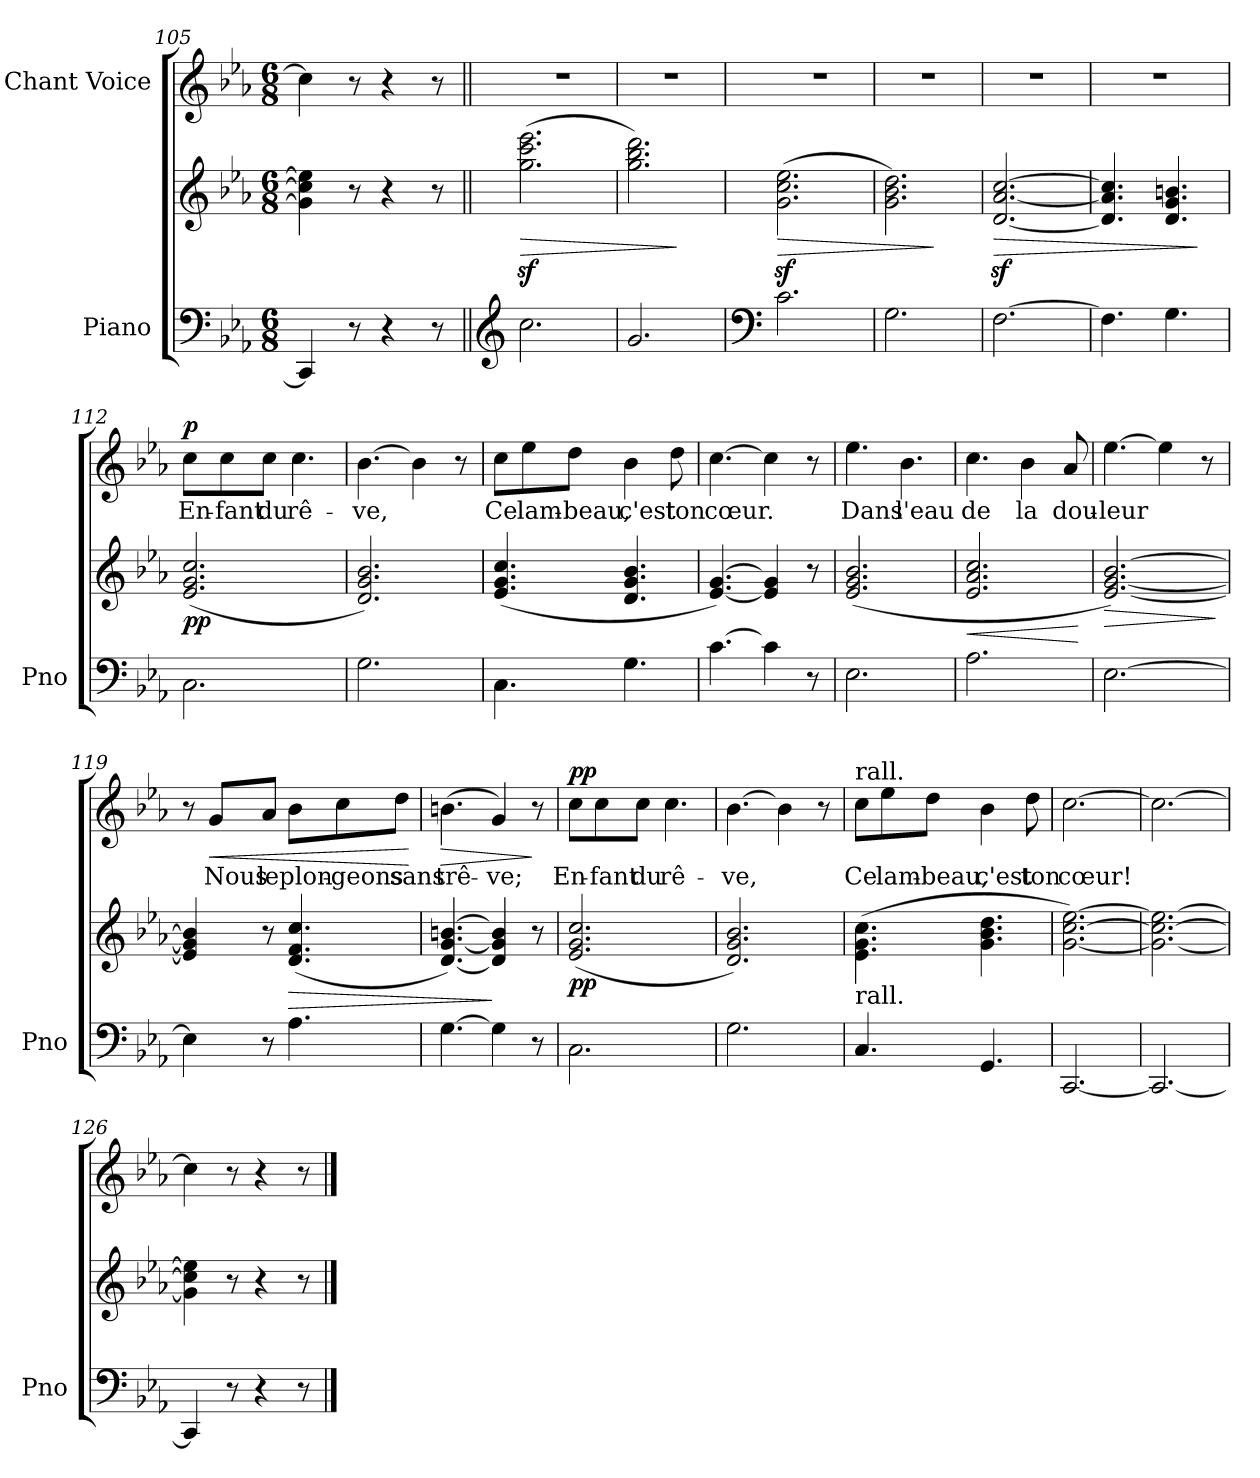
**kern	**kern	**dynam	**kern	**text	**dynam
*part2	*part2	*part2	*part1	*part1	*part1
*staff3	*staff2	*staff2/3	*staff1	*staff1	*staff1
*I"Piano	*	*	*I"Chant Voice	*	*
*I'Pno	*	*	*	*	*
*clefF4	*clefG2	*	*clefG2	*	*
*k[b-e-a-]	*k[b-e-a-]	*	*k[b-e-a-]	*	*
*M6/8	*M6/8	*	*M6/8	*	*
=105	=105	=105	=105	=105	=105
4CC/]	4g\] 4cc\] 4ee-\]	.	4cc\]	.	.
8r	8r	.	8r	.	.
4r	4r	.	4r	.	.
8r	8r	.	8r	.	.
=106||	=106||	=106||	=106||	=106||	=106||
*clefG2	*	*	*	*	*
!	!	!LO:HP:b	!	!	!
2.cc\	(2.gg\z< 2.ccc\z< 2.eee-\z<	>	2.r	.	.
=107	=107	=107	=107	=107	=107
2.g/	2.gg\ 2.bb-\ 2.ddd\)	.	2.r	.	.
.	.	]	.	.	.
=108	=108	=108	=108	=108	=108
*clefF4	*	*	*	*	*
!	!	!LO:HP:b	!	!	!
2.c\	(2.g\z< 2.cc\z< 2.ee-\z<	>	2.r	.	.
=109	=109	=109	=109	=109	=109
2.G\	2.g\ 2.b-\ 2.dd\)	.	2.r	.	.
.	.	]	.	.	.
=110	=110	=110	=110	=110	=110
!	!	!LO:HP:b	!	!	!
[2.F\	[2.d/z< [>2.a-/z< [2.cc/z<	>	2.r	.	.
=111	=111	=111	=111	=111	=111
4.F\]	4.d/] 4.a-/] 4.cc/]	.	2.r	.	.
4.G\	4.d/ 4.g/ 4.bn/	.	.	.	.
.	.	]	.	.	.
!!LO:LB:g=z
=112	=112	=112	=112	=112	=112
!	!	!LO:DY:b	!	!LO:LY:b	!LO:DY:a
2.C\	(<2.e-/ 2.g/ 2.cc/	pp	8cc\L	En-	p
!	!	!	!	!LO:LY:b	!
.	.	.	8cc\	-fant	.
!	!	!	!	!LO:LY:b	!
.	.	.	8cc\J	du	.
!	!	!	!	!LO:LY:b	!
.	.	.	4.cc\	rê-	.
=113	=113	=113	=113	=113	=113
!	!	!	!	!LO:LY:b	!
2.G\	2.d/ 2.g/ 2.b-/)	.	[4.b-\	-ve,	.
.	.	.	4b-\]	.	.
.	.	.	8r	.	.
=114	=114	=114	=114	=114	=114
!	!	!	!	!LO:LY:b	!
4.C\	(<4.e-/ 4.g/ 4.cc/	.	8cc\L	Ce	.
!	!	!	!	!LO:LY:b	!
.	.	.	8ee-\	lam-	.
!	!	!	!	!LO:LY:b	!
.	.	.	8dd\J	-beau,	.
!	!	!	!	!LO:LY:b	!
4.G\	4.d/ 4.g/ 4.b-/	.	4b-\	c'est	.
!	!	!	!	!LO:LY:b	!
.	.	.	8dd\	ton	.
=115	=115	=115	=115	=115	=115
!	!	!	!	!LO:LY:b	!
[4.c\	[4.e-/ [4.g/)	.	[4.cc\	cœur.	.
4c\]	4e-/] 4g/]	.	4cc\]	.	.
8r	8r	.	8r	.	.
=116	=116	=116	=116	=116	=116
!	!	!	!	!LO:LY:b	!
2.E-\	(<2.e-/ 2.g/ 2.b-/	.	4.ee-\	Dans	.
!	!	!	!	!LO:LY:b	!
.	.	.	4.b-\	l'eau	.
!!LO:LB:g=z
=117	=117	=117	=117	=117	=117
!	!	!LO:HP:b	!	!LO:LY:b	!
2.A-\	2.e-/ 2.a-/ 2.cc/	<	4.cc\	de	.
!	!	!	!	!LO:LY:b	!
.	.	.	4b-\	la	.
!	!	!	!	!LO:LY:b	!
.	.	.	8a-/	dou-	.
.	.	[	.	.	.
=118	=118	=118	=118	=118	=118
!	!	!LO:HP:b	!	!LO:LY:b	!
[2.E-\	[2.e-/ [>2.g/ [2.b-/)	>	[4.ee-\	-leur	.
.	.	.	4ee-\]	.	.
.	.	.	8r	.	.
.	.	]	.	.	.
=119	=119	=119	=119	=119	=119
4E-\]	4e-/] 4g/] 4b-/]	.	8r	.	.
!	!	!	!	!LO:LY:b	!LO:HP:b
.	.	.	8g/L	Nous	<
!	!	!	!	!LO:LY:b	!
8r	8r	.	8a-/J	le	.
!	!	!LO:HP:b	!	!LO:LY:b	!
4.A-\	(>4.d/ 4.f/ 4.cc/	>	8b-\L	plon-	.
!	!	!	!	!LO:LY:b	!
.	.	.	8cc\	-geons	.
!	!	!	!	!LO:LY:b	!
.	.	.	8dd\J	sans	.
.	.	.	.	.	[
=120	=120	=120	=120	=120	=120
!	!	!	!	!LO:LY:b	!LO:HP:b
[4.G\	[4.d/ [4.g/ [4.bn/)	.	(4.bn\	trê-	>
!	!	!	!	!LO:LY:b	!
4G\]	4d/] 4g/] 4b/]	]	4g/)	-ve;	.
8r	8r	.	8r	.	]
=121	=121	=121	=121	=121	=121
!	!	!LO:DY:b	!	!LO:LY:b	!LO:DY:a
2.C\	(2.e-/ 2.g/ 2.cc/	pp	8cc\L	En-	pp
!	!	!	!	!LO:LY:b	!
.	.	.	8cc\	-fant	.
!	!	!	!	!LO:LY:b	!
.	.	.	8cc\J	du	.
!	!	!	!	!LO:LY:b	!
.	.	.	4.cc\	rê-	.
!!LO:LB:g=z
=122	=122	=122	=122	=122	=122
!	!	!	!	!LO:LY:b	!
2.G\	2.d/ 2.g/ 2.b-/)	.	[4.b-\	-ve,	.
.	.	.	4b-\]	.	.
.	.	.	8r	.	.
=123	=123	=123	=123	=123	=123
!	!	!	!LO:TX:a:t=rall.	!	!
!	!LO:TX:b:t=rall.	!	!	!	!
!	!	!	!	!LO:LY:b	!
4.C/	(4.e-\ 4.g\ 4.cc\	.	8cc\L	Ce	.
!	!	!	!	!LO:LY:b	!
.	.	.	8ee-\	lam-	.
!	!	!	!	!LO:LY:b	!
.	.	.	8dd\J	-beau,	.
!	!	!	!	!LO:LY:b	!
4.GG/	4.g\ 4.b-\ 4.dd\	.	4b-\	c'est	.
!	!	!	!	!LO:LY:b	!
.	.	.	8dd\	ton	.
=124	=124	=124	=124	=124	=124
!	!	!	!	!LO:LY:b	!
[2.CC/	[2.g\ [2.cc\ [2.ee-\)	.	[2.cc\	cœur!	.
=125	=125	=125	=125	=125	=125
2.CC/_	2.g\_ 2.cc\_ 2.ee-\_	.	2.cc\_	.	.
=126	=126	=126	=126	=126	=126
4CC/]	4g\] 4cc\] 4ee-\]	.	4cc\]	.	.
8r	8r	.	8r	.	.
4r	4r	.	4r	.	.
8r	8r	.	8r	.	.
==	==	==	==	==	==
*-	*-	*-	*-	*-	*-
